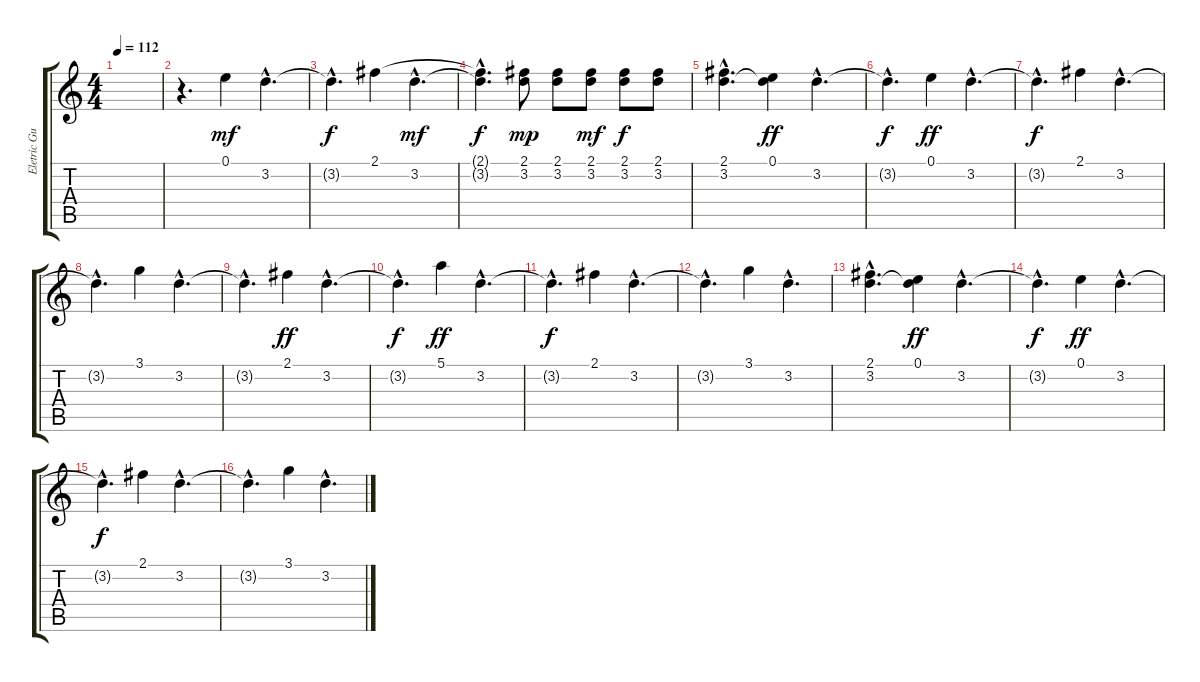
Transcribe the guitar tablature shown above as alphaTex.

\track ("Eletric Guitar" "Eletric Gu") {instrument overdrivenguitar}
\staff {score tabs}
\tuning (E4 B3 G3 D3 A2 E2) {hide}
\ts (4 4)
\tempo 112
\clef g2
\ks c
|
r.4{d} 0.1.4{dy mf} 3.2{hac}.4{d} |
3.2{hac t}.4{d dy f} 2.1.4 3.2{hac}.4{d dy mf} |
(2.1{hac t} 3.2{hac t}).4{d dy f} (2.1 3.2).8{dy mp} (2.1 3.2).8 (2.1 3.2).8{dy mf} (2.1 3.2).8{dy f} (2.1 3.2).8 |
(2.1{hac} 3.2{hac}).4{d} (0.1 3.2{t}).4{dy ff} 3.2{hac}.4{d} |
3.2{hac t}.4{d dy f} 0.1.4{dy ff} 3.2{hac}.4{d} |
3.2{hac t}.4{d dy f} 2.1.4 3.2{hac}.4{d} |
3.2{hac t}.4{d} 3.1.4 3.2{hac}.4{d} |
3.2{hac t}.4{d} 2.1.4{dy ff} 3.2{hac}.4{d} |
3.2{hac t}.4{d dy f} 5.1.4{dy ff} 3.2{hac}.4{d} |
3.2{hac t}.4{d dy f} 2.1.4 3.2{hac}.4{d} |
3.2{hac t}.4{d} 3.1.4 3.2{hac}.4{d} |
(2.1{hac} 3.2{hac}).4{d} (0.1 3.2{t}).4{dy ff} 3.2{hac}.4{d} |
3.2{hac t}.4{d dy f} 0.1.4{dy ff} 3.2{hac}.4{d} |
3.2{hac t}.4{d dy f} 2.1.4 3.2{hac}.4{d} |
3.2{hac t}.4{d} 3.1.4 3.2{hac}.4{d}
